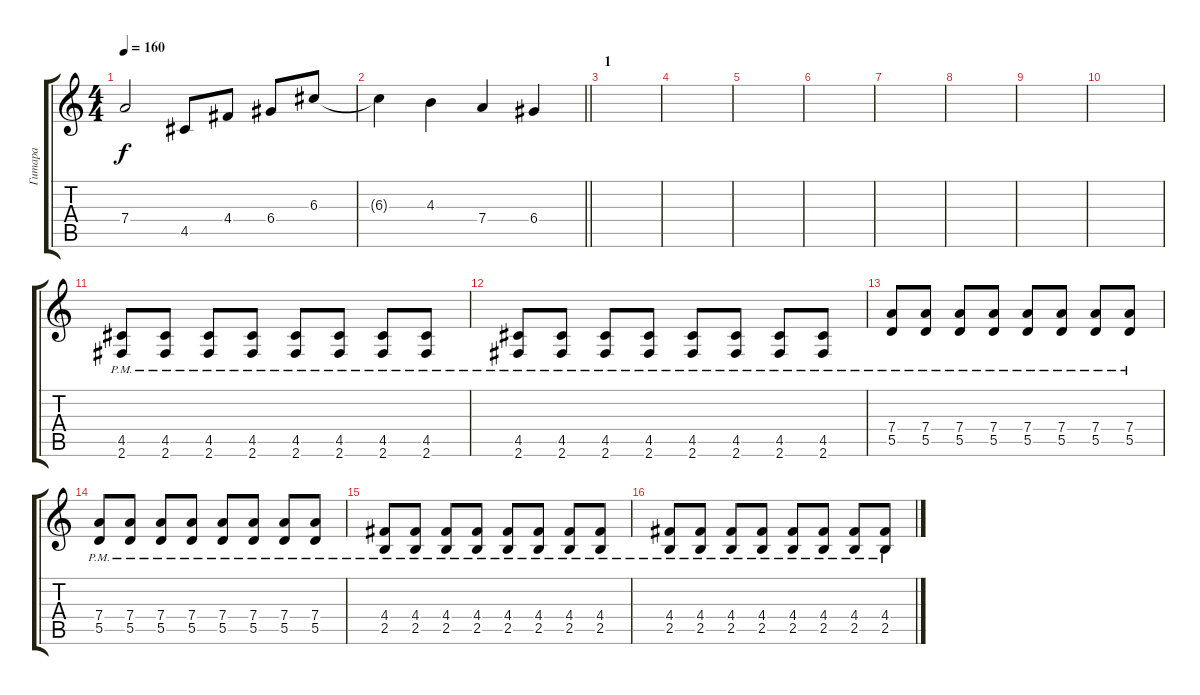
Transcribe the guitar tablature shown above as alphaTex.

\track ("Гитара" "Гитара") {instrument distortionguitar}
\staff {score tabs}
\tuning (E4 B3 G3 D3 A2 E2) {hide}
\ts (4 4)
\tempo 160
\clef g2
\ks c
7.4{t}.2{dy f} 4.5.8 4.4.8 6.4.8 6.3.8 |
\barLineRight lightlight
6.3{t}.4 4.3.4 7.4.4 6.4.4 |
\section ("" "1")
|
|
|
|
|
|
|
|
(4.5{pm} 2.6{pm}).8{balance 16} (4.5{pm} 2.6{pm}).8 (4.5{pm} 2.6{pm}).8 (4.5{pm} 2.6{pm}).8 (4.5{pm} 2.6{pm}).8 (4.5{pm} 2.6{pm}).8 (4.5{pm} 2.6{pm}).8 (4.5{pm} 2.6{pm}).8 |
(4.5{pm} 2.6{pm}).8 (4.5{pm} 2.6{pm}).8 (4.5{pm} 2.6{pm}).8 (4.5{pm} 2.6{pm}).8 (4.5{pm} 2.6{pm}).8 (4.5{pm} 2.6{pm}).8 (4.5{pm} 2.6{pm}).8 (4.5{pm} 2.6{pm}).8 |
(7.4{pm} 5.5{pm}).8 (7.4{pm} 5.5{pm}).8 (7.4{pm} 5.5{pm}).8 (7.4{pm} 5.5{pm}).8 (7.4{pm} 5.5{pm}).8 (7.4{pm} 5.5{pm}).8 (7.4{pm} 5.5{pm}).8 (7.4{pm} 5.5{pm}).8 |
(7.4{pm} 5.5{pm}).8 (7.4{pm} 5.5{pm}).8 (7.4{pm} 5.5{pm}).8 (7.4{pm} 5.5{pm}).8 (7.4{pm} 5.5{pm}).8 (7.4{pm} 5.5{pm}).8 (7.4{pm} 5.5{pm}).8 (7.4{pm} 5.5{pm}).8 |
(4.4{pm} 2.5{pm}).8 (4.4{pm} 2.5{pm}).8 (4.4{pm} 2.5{pm}).8 (4.4{pm} 2.5{pm}).8 (4.4{pm} 2.5{pm}).8 (4.4{pm} 2.5{pm}).8 (4.4{pm} 2.5{pm}).8 (4.4{pm} 2.5{pm}).8 |
(4.4{pm} 2.5{pm}).8 (4.4{pm} 2.5{pm}).8 (4.4{pm} 2.5{pm}).8 (4.4{pm} 2.5{pm}).8 (4.4{pm} 2.5{pm}).8 (4.4{pm} 2.5{pm}).8 (4.4{pm} 2.5{pm}).8 (4.4{pm} 2.5{pm}).8
